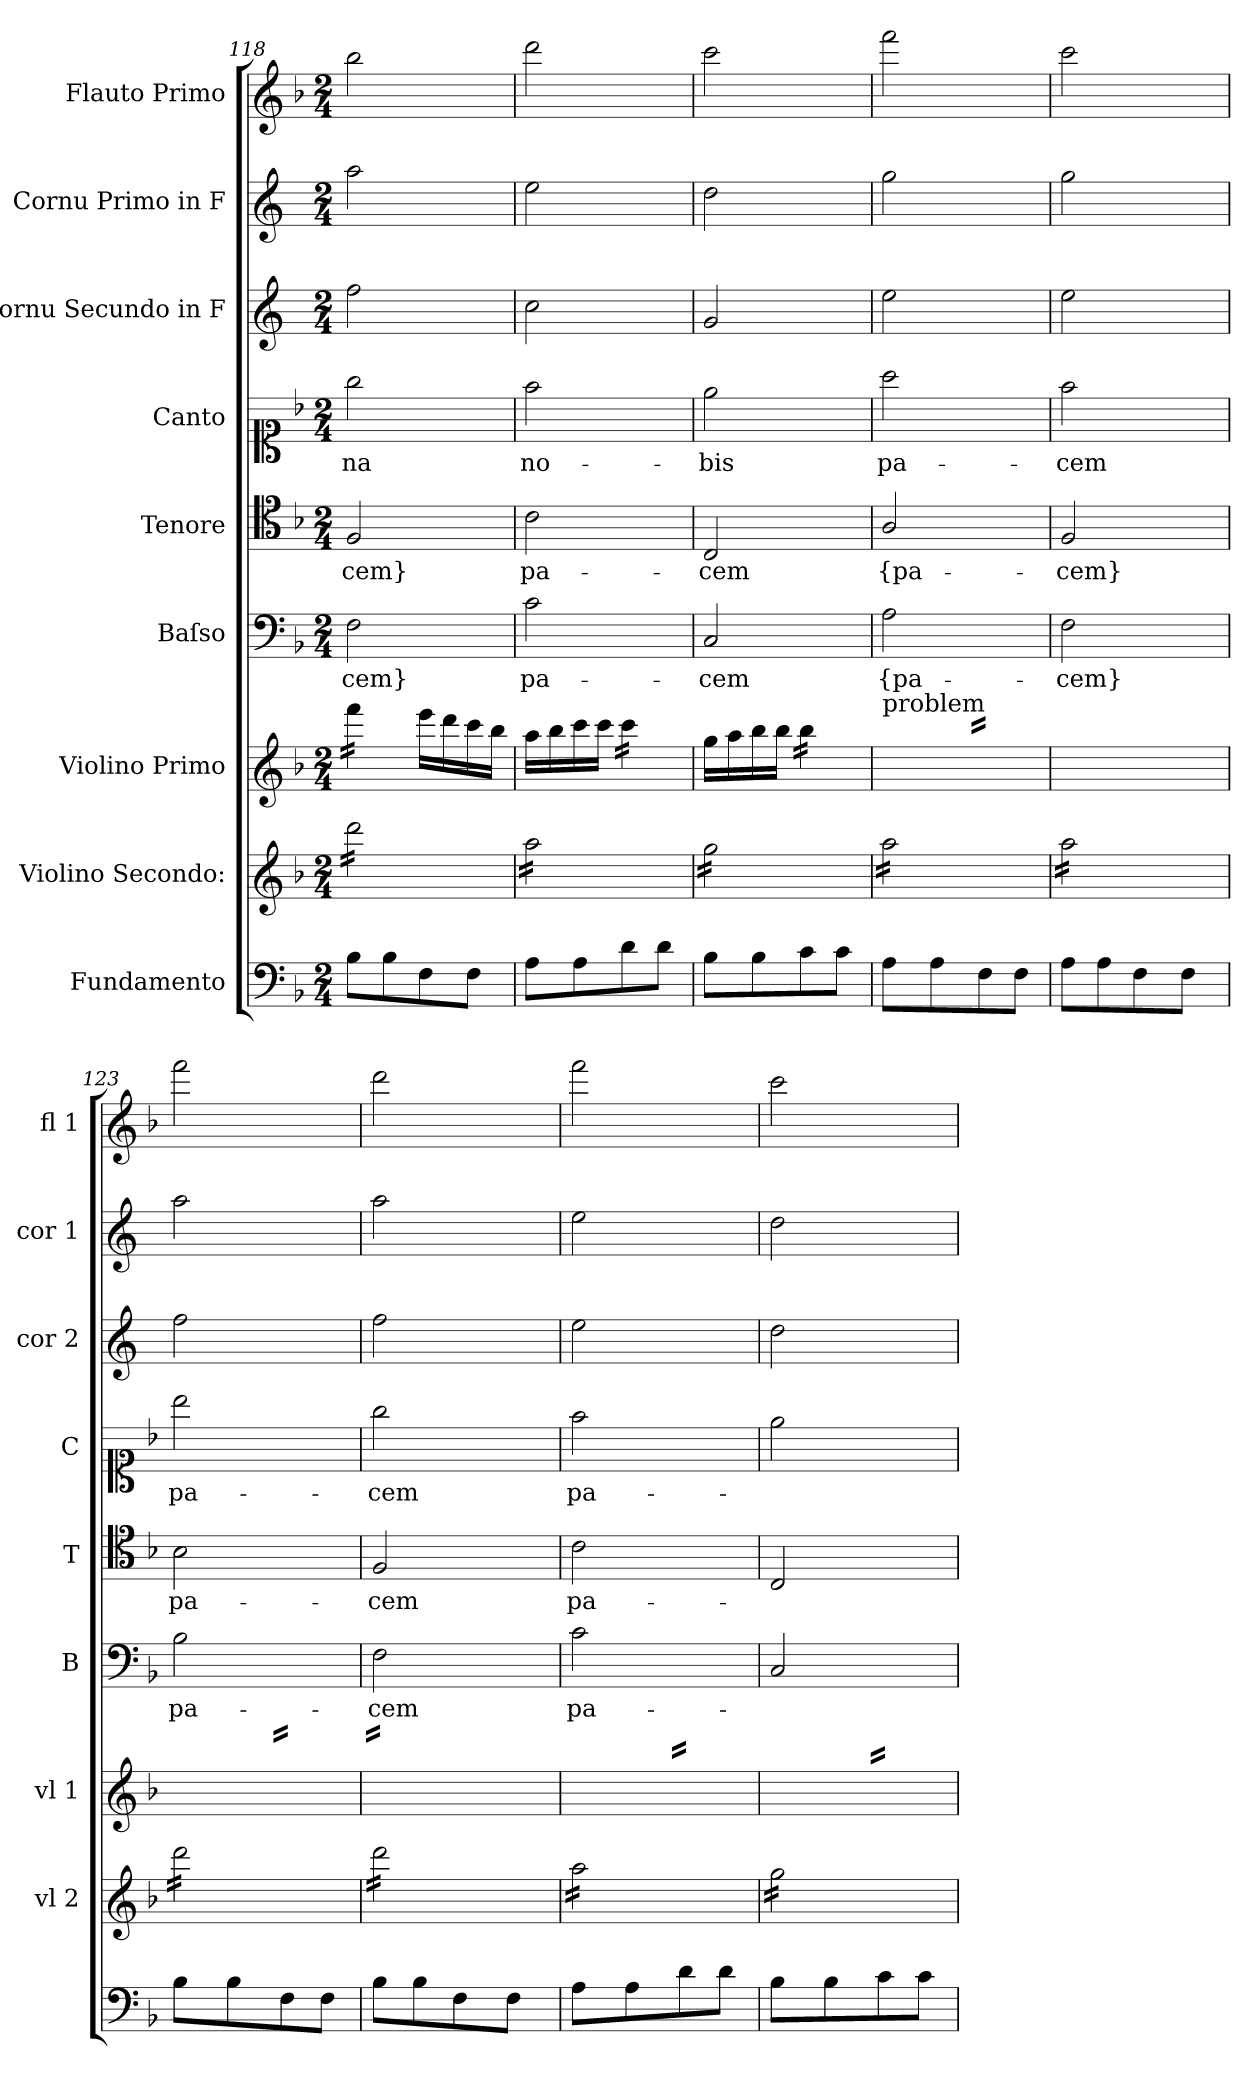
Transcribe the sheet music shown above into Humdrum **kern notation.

**kern	**kern	**kern	**kern	**text	**kern	**text	**kern	**text	**kern	**kern	**kern
*part9	*part8	*part7	*part6	*part6	*part5	*part5	*part4	*part4	*part3	*part2	*part1
*staff9	*staff8	*staff7	*staff6	*staff6	*staff5	*staff5	*staff4	*staff4	*staff3	*staff2	*staff1
*I"Fundamento	*I"Violino Secondo:	*I"Violino Primo	*I"Baſso	*	*I"Tenore	*	*I"Canto	*	*I"Cornu Secundo in F	*I"Cornu Primo in F	*I"Flauto Primo
*	*I'vl 2	*I'vl 1	*I'B	*	*I'T	*	*I'C	*	*I'cor 2	*I'cor 1	*I'fl 1
*clefF4	*clefG2	*clefG2	*clefF4	*	*clefC4	*	*clefC1	*	*clefG2	*clefG2	*clefG2
*	*	*	*	*	*	*	*	*	*ITrd4c7	*ITrd4c7	*
*k[b-]	*k[b-]	*k[b-]	*k[b-]	*	*k[b-]	*	*k[b-]	*	*k[b-]	*k[b-]	*k[b-]
*F:	*F:	*F:	*F:	*	*F:	*	*F:	*	*F:	*F:	*F:
*M2/4	*M2/4	*M2/4	*M2/4	*	*M2/4	*	*M2/4	*	*M2/4	*M2/4	*M2/4
=118	=118	=118	=118	=118	=118	=118	=118	=118	=118	=118	=118
*	*tremolo	*	*	*	*	*	*	*	*	*	*
*	*	*tremolo	*	*	*	*	*	*	*	*	*
8B-\L	16ddd\LL	16fff\LL	2F\	-cem}	2F/	-cem}	2gg\	-na	2b-\	2dd\	2bb-\
.	16ddd\	16fff\	.	.	.	.	.	.	.	.	.
8B-\	16ddd\	16fff\	.	.	.	.	.	.	.	.	.
.	16ddd\	16fff\JJ	.	.	.	.	.	.	.	.	.
*	*	*Xtremolo	*	*	*	*	*	*	*	*	*
8F\	16ddd\	16eee\LL	.	.	.	.	.	.	.	.	.
.	16ddd\	16ddd\	.	.	.	.	.	.	.	.	.
8F\J	16ddd\	16ccc\	.	.	.	.	.	.	.	.	.
.	16ddd\JJ	16bb-\JJ	.	.	.	.	.	.	.	.	.
=119	=119	=119	=119	=119	=119	=119	=119	=119	=119	=119	=119
8A\L	16aa\LL	16aa\LL	2c\	pa-	2c\	pa-	2ff\	no-	2f\	2a\	2ddd\
.	16aa\	16bb-\	.	.	.	.	.	.	.	.	.
8A\	16aa\	16ccc\	.	.	.	.	.	.	.	.	.
.	16aa\	16ccc\JJ	.	.	.	.	.	.	.	.	.
*	*	*tremolo	*	*	*	*	*	*	*	*	*
8d\	16aa\	16ccc\LL	.	.	.	.	.	.	.	.	.
.	16aa\	16ccc\	.	.	.	.	.	.	.	.	.
8d\J	16aa\	16ccc\	.	.	.	.	.	.	.	.	.
.	16aa\JJ	16ccc\JJ	.	.	.	.	.	.	.	.	.
*	*	*Xtremolo	*	*	*	*	*	*	*	*	*
=120	=120	=120	=120	=120	=120	=120	=120	=120	=120	=120	=120
8B-\L	16gg\LL	16gg\LL	2C/	-cem	2C/	-cem	2ee\	-bis	2c/	2g\	2ccc\
.	16gg\	16aa\	.	.	.	.	.	.	.	.	.
8B-\	16gg\	16bb-\	.	.	.	.	.	.	.	.	.
.	16gg\	16bb-\JJ	.	.	.	.	.	.	.	.	.
*	*	*tremolo	*	*	*	*	*	*	*	*	*
8c\	16gg\	16bb-\LL	.	.	.	.	.	.	.	.	.
.	16gg\	16bb-\	.	.	.	.	.	.	.	.	.
8c\J	16gg\	16bb-\	.	.	.	.	.	.	.	.	.
.	16gg\JJ	16bb-\JJ	.	.	.	.	.	.	.	.	.
*	*	*Xtremolo	*	*	*	*	*	*	*	*	*
=121	=121	=121	=121	=121	=121	=121	=121	=121	=121	=121	=121
!	!	!LO:TX:a:t=problem	!	!	!	!	!	!	!	!	!
8A\L	16aa\LL	16aa\LLyy	2A\	{pa-	2A/	{pa-	2aa\	pa-	2a\	2cc\	2fff\
.	16aa\	16bb-\yy	.	.	.	.	.	.	.	.	.
8A\	16aa\	16ccc\yy	.	.	.	.	.	.	.	.	.
.	16aa\	16ccc\JJyy	.	.	.	.	.	.	.	.	.
*	*	*tremolo	*	*	*	*	*	*	*	*	*
8F\	16aa\	16ccc\yyLL	.	.	.	.	.	.	.	.	.
.	16aa\	16ccc\yy	.	.	.	.	.	.	.	.	.
8F\J	16aa\	16ccc\yy	.	.	.	.	.	.	.	.	.
.	16aa\JJ	16ccc\yyJJ	.	.	.	.	.	.	.	.	.
*	*	*Xtremolo	*	*	*	*	*	*	*	*	*
=122	=122	=122	=122	=122	=122	=122	=122	=122	=122	=122	=122
8A\L	16aa\LL	4ccc\yy	2F\	-cem}	2F/	-cem}	2ff\	-cem	2a\	2cc\	2ccc\
.	16aa\	.	.	.	.	.	.	.	.	.	.
8A\	16aa\	.	.	.	.	.	.	.	.	.	.
.	16aa\	.	.	.	.	.	.	.	.	.	.
8F\	16aa\	16bb-\LLyy	.	.	.	.	.	.	.	.	.
.	16aa\	16aa\yy	.	.	.	.	.	.	.	.	.
8F\J	16aa\	16gg\yy	.	.	.	.	.	.	.	.	.
.	16aa\JJ	16ff\JJyy	.	.	.	.	.	.	.	.	.
=123	=123	=123	=123	=123	=123	=123	=123	=123	=123	=123	=123
8B-\L	16ddd\LL	16ddd\LLyy	2B-\	pa-	2B-\	pa-	2bb-\	pa-	2b-\	2dd\	2fff\
.	16ddd\	16eee\yy	.	.	.	.	.	.	.	.	.
8B-\	16ddd\	16fff\yy	.	.	.	.	.	.	.	.	.
.	16ddd\	16fff\JJyy	.	.	.	.	.	.	.	.	.
*	*	*tremolo	*	*	*	*	*	*	*	*	*
8F\	16ddd\	16fff\yyLL	.	.	.	.	.	.	.	.	.
.	16ddd\	16fff\yy	.	.	.	.	.	.	.	.	.
8F\J	16ddd\	16fff\yy	.	.	.	.	.	.	.	.	.
.	16ddd\JJ	16fff\yyJJ	.	.	.	.	.	.	.	.	.
=124	=124	=124	=124	=124	=124	=124	=124	=124	=124	=124	=124
8B-\L	16ddd\LL	16fff\yyLL	2F\	-cem	2F/	-cem	2gg\	-cem	2b-\	2dd\	2ddd\
.	16ddd\	16fff\yy	.	.	.	.	.	.	.	.	.
8B-\	16ddd\	16fff\yy	.	.	.	.	.	.	.	.	.
.	16ddd\	16fff\yyJJ	.	.	.	.	.	.	.	.	.
*	*	*Xtremolo	*	*	*	*	*	*	*	*	*
8F\	16ddd\	16eee\LLyy	.	.	.	.	.	.	.	.	.
.	16ddd\	16ddd\yy	.	.	.	.	.	.	.	.	.
8F\J	16ddd\	16ccc\yy	.	.	.	.	.	.	.	.	.
.	16ddd\JJ	16bb-\JJyy	.	.	.	.	.	.	.	.	.
=125	=125	=125	=125	=125	=125	=125	=125	=125	=125	=125	=125
8A\L	16aa\LL	16aa\LLyy	2c\	pa-	2c\	pa-	2ff\	pa-	2a\	2a\	2fff\
.	16aa\	16bb-\yy	.	.	.	.	.	.	.	.	.
8A\	16aa\	16ccc\yy	.	.	.	.	.	.	.	.	.
.	16aa\	16ccc\JJyy	.	.	.	.	.	.	.	.	.
*	*	*tremolo	*	*	*	*	*	*	*	*	*
8d\	16aa\	16ccc\yyLL	.	.	.	.	.	.	.	.	.
.	16aa\	16ccc\yy	.	.	.	.	.	.	.	.	.
8d\J	16aa\	16ccc\yy	.	.	.	.	.	.	.	.	.
.	16aa\JJ	16ccc\yyJJ	.	.	.	.	.	.	.	.	.
*	*	*Xtremolo	*	*	*	*	*	*	*	*	*
=126	=126	=126	=126	=126	=126	=126	=126	=126	=126	=126	=126
8B-\L	16gg\LL	16gg\LLyy	2C/	.	2C/	.	2ee\	.	2g\	2g\	2ccc\
.	16gg\	16aa\yy	.	.	.	.	.	.	.	.	.
8B-\	16gg\	16bb-\yy	.	.	.	.	.	.	.	.	.
.	16gg\	16bb-\JJyy	.	.	.	.	.	.	.	.	.
*	*	*tremolo	*	*	*	*	*	*	*	*	*
8c\	16gg\	16bb-\yyLL	.	.	.	.	.	.	.	.	.
.	16gg\	16bb-\yy	.	.	.	.	.	.	.	.	.
8c\J	16gg\	16bb-\yy	.	.	.	.	.	.	.	.	.
.	16gg\JJ	16bb-\yyJJ	.	.	.	.	.	.	.	.	.
*	*	*Xtremolo	*	*	*	*	*	*	*	*	*
*	*Xtremolo	*	*	*	*	*	*	*	*	*	*
=	=	=	=	=	=	=	=	=	=	=	=
*-	*-	*-	*-	*-	*-	*-	*-	*-	*-	*-	*-
